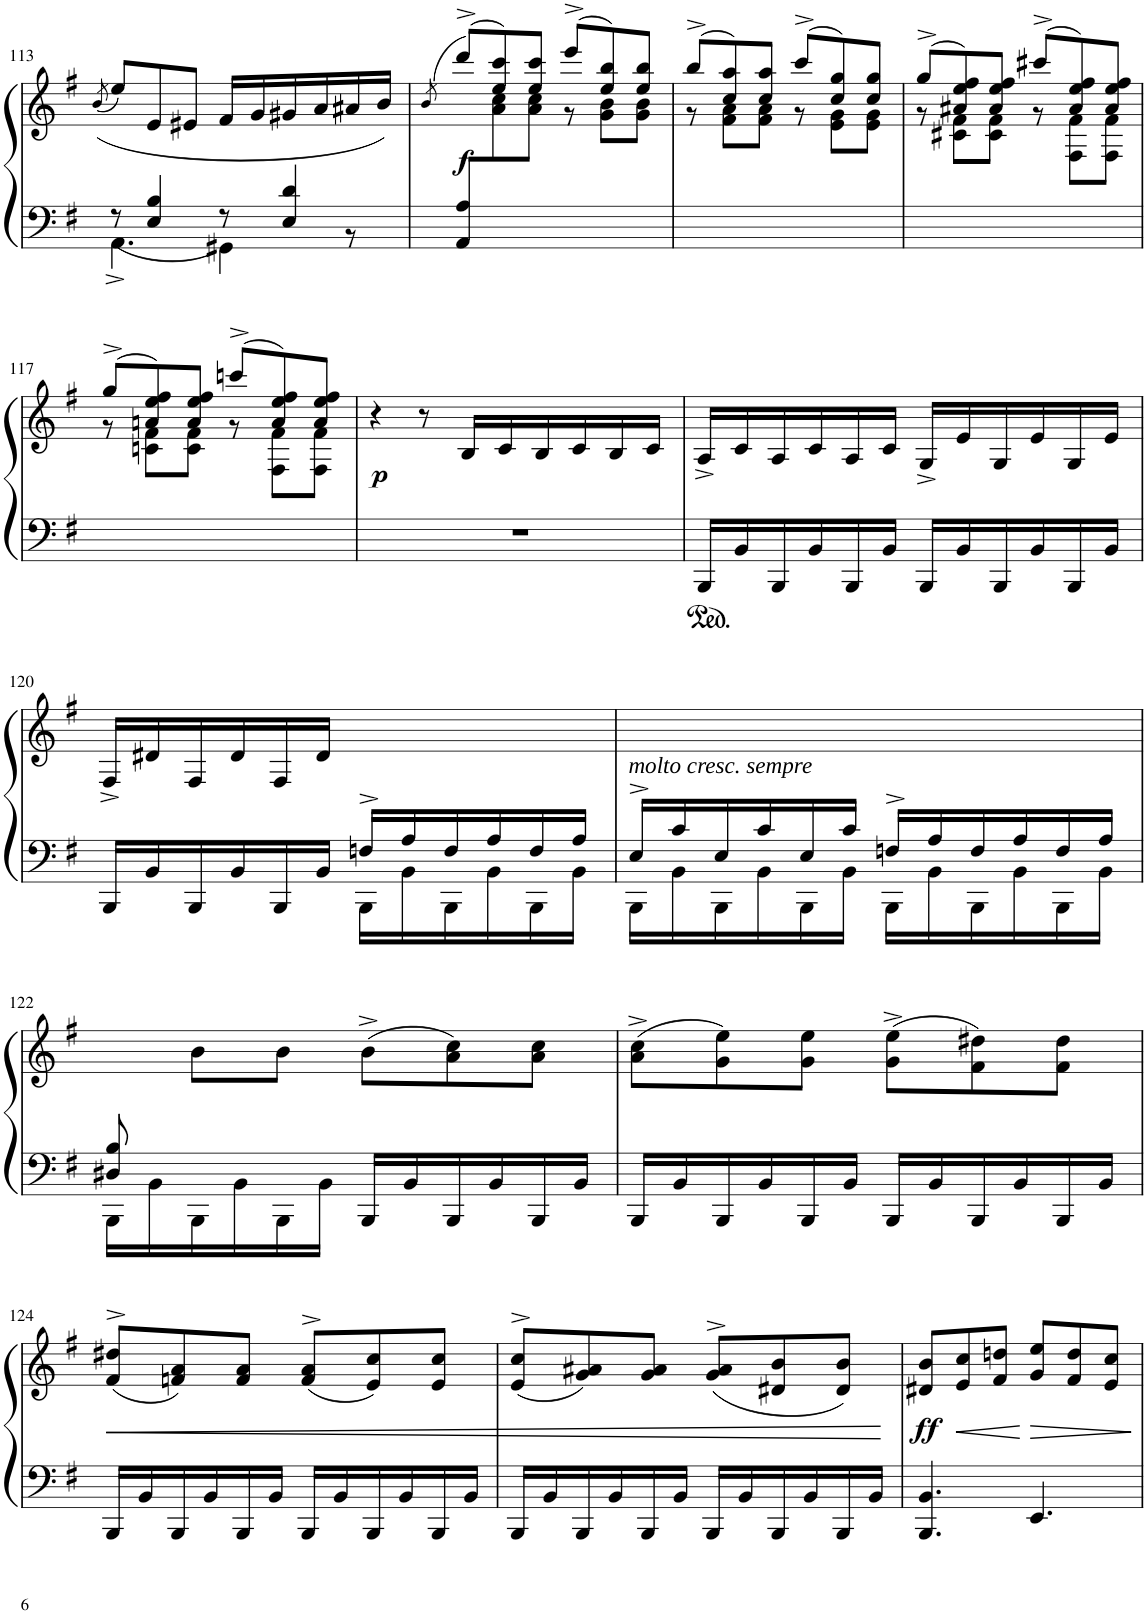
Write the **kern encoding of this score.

**kern	**kern	**dynam
*part1	*part1	*part1
*staff2	*staff1	*staff1/2
*I"Piano	*	*
*I'Pno	*	*
!!LO:PB:g=z
*clefF4	*clefG2	*
*k[f#]	*k[f#]	*
*M6/8	*M6/8	*
=113	=113	=113
.	((8qb/	.
*^	*	*
8r	4.AA^\	8ee/L)	.
4E/ 4B/	.	8e/	.
.	.	8e#X/J	.
8r	4GG#X\	16f#/LL	.
.	.	16g/	.
4E/ 4d/	.	16g#X/	.
.	.	16a/	.
.	8r	16a#X/	.
.	.	16b/JJ)	.
=114	=114	=114	=114
.	.	(8qb/	.
*	*	*^	*
!	!	!	!	!LO:DY:b
8AA/ 8A/L	2.ryy	(8ddd^/L)	8ryy	f
2ryy	.	8ee/ 8ccc/)	8a\ 8cc\	.
.	.	8ee/ 8ccc/J	8a\ 8cc\J	.
.	.	(8eee^/L	8r	.
.	.	8ee/ 8bb/)	8g\ 8b\L	.
8ryy	.	8ee/ 8bb/J	8g\ 8b\J	.
*v	*v	*	*	*
=115	=115	=115	=115
2.ryy	(8bb^/L	8r	.
.	8cc/ 8aa/)	8f#\ 8a\L	.
.	8cc/ 8aa/J	8f#\ 8a\J	.
.	(8ccc^/L	8r	.
.	8cc/ 8gg/)	8e\ 8g\L	.
.	8cc/ 8gg/J	8e\ 8g\J	.
=116	=116	=116	=116
2.ryy	(8gg^/L	8r	.
.	8a#X/ 8ee/ 8ff#/)	8c#X\ 8f#\L	.
.	8a#/ 8ee/ 8ff#/J	8c#\ 8f#\J	.
.	(8ccc#X^/L	8r	.
.	8a#/ 8ee/ 8ff#/)	8F#\ 8f#\L	.
.	8a#/ 8ee/ 8ff#/J	8F#\ 8f#\J	.
!!LO:LB:g=z	!!
=117	=117	=117	=117
2.ryy	(8gg^/L	8r	.
.	8an/ 8ee/ 8ff#/)	8cn\ 8f#\L	.
.	8a/ 8ee/ 8ff#/J	8c\ 8f#\J	.
.	(8cccn^/L	8r	.
.	8a/ 8ee/ 8ff#/)	8F#\ 8f#\L	.
.	8a/ 8ee/ 8ff#/J	8F#\ 8f#\J	.
=118	=118	=118	=118
!	!	!	!LO:DY:b
*	*v	*v	*
2.r	4r	p
.	8r	.
.	16B/LL	.
.	16c/	.
.	16B/	.
.	16c/	.
.	16B/	.
.	16c/JJ	.
=119	=119	=119
16BBB/LL	16A^/LL	.
16BB/	16c/	.
16BBB/	16A/	.
16BB/	16c/	.
16BBB/	16A/	.
16BB/JJ	16c/JJ	.
16BBB/LL	16G^/LL	.
16BB/	16e/	.
16BBB/	16G/	.
16BB/	16e/	.
16BBB/	16G/	.
16BB/JJ	16e/JJ	.
!!LO:LB:g=z
=120	=120	=120
*^	*	*
4.ryy	16BBB/LL	16F#^/LL	.
.	16BB/	16d#X/	.
.	16BBB/	16F#/	.
.	16BB/	16d#/	.
.	16BBB/	16F#/	.
.	16BB/JJ	16d#/JJ	.
16Fn^/LL	16BBB\LL	8ryy	.
16A/	16BB\	.	.
16F/	16BBB\	4ryy	.
16A/	16BB\	.	.
16F/	16BBB\	.	.
16A/JJ	16BB\JJ	.	.
=121	=121	=121	=121
!LO:TX:a:i:t=molto cresc. sempre	!	!	!
16E^/LL	16BBB\LL	2.ryy	.
16c/	16BB\	.	.
16E/	16BBB\	.	.
16c/	16BB\	.	.
16E/	16BBB\	.	.
16c/JJ	16BB\JJ	.	.
16Fn^/LL	16BBB\LL	.	.
16A/	16BB\	.	.
16F/	16BBB\	.	.
16A/	16BB\	.	.
16F/	16BBB\	.	.
16A/JJ	16BB\JJ	.	.
!!LO:LB:g=z
=122	=122	=122	=122
8D#X/ 8B/	16BBB\LL	8ryy	.
.	16BB\	.	.
2ryy	16BBB\	8b\L	.
.	16BB\	.	.
.	16BBB\	8b\J	.
.	16BB\JJ	.	.
.	16BBB/LL	(8b^\L	.
.	16BB/	.	.
.	16BBB/	8a\ 8cc\)	.
.	16BB/	.	.
8ryy	16BBB/	8a\ 8cc\J	.
.	16BB/JJ	.	.
*v	*v	*	*
=123	=123	=123
16BBB/LL	(8a\^ 8cc\^L	.
16BB/	.	.
16BBB/	8g\ 8ee\)	.
16BB/	.	.
16BBB/	8g\ 8ee\J	.
16BB/JJ	.	.
16BBB/LL	(8g\^ 8ee\^L	.
16BB/	.	.
16BBB/	8f#\ 8dd#X\)	.
16BB/	.	.
16BBB/	8f#\ 8dd#\J	.
16BB/JJ	.	.
!!LO:LB:g=z
=124	=124	=124
!	!	!LO:HP:b
16BBB/LL	(8f#/^> 8dd#X/^>L	<
16BB/	.	.
16BBB/	8fn/ 8a/)	.
16BB/	.	.
16BBB/	8f/ 8a/J	.
16BB/JJ	.	.
16BBB/LL	(8f/^> 8a/^>L	.
16BB/	.	.
16BBB/	8e/ 8cc/)	.
16BB/	.	.
16BBB/	8e/ 8cc/J	.
16BB/JJ	.	.
=125	=125	=125
16BBB/LL	(8e/^> 8cc/^>L	.
16BB/	.	.
16BBB/	8g/ 8a#X/)	.
16BB/	.	.
16BBB/	8g/ 8a#/J	.
16BB/JJ	.	.
16BBB/LL	(8g/^> 8a#/^>L	.
16BB/	.	.
16BBB/	8d#X/ 8b/	.
16BB/	.	.
16BBB/	8d#/ 8b/J)	.
16BB/JJ	.	.
.	.	[
=126	=126	=126
!	!	!LO:DY:b
4.BBB/ 4.BB/	8d#X/ 8b/L	ff
!	!	!LO:HP:b
.	8e/ 8cc/	<
.	8f#/ 8ddn/J	.
!	!	!LO:HP:n=1:b
4.EE/	8g/ 8ee/L	[ >
.	8f#/ 8dd/	.
.	8e/ 8cc/J	.
.	.	]
=	=	=
*-	*-	*-
